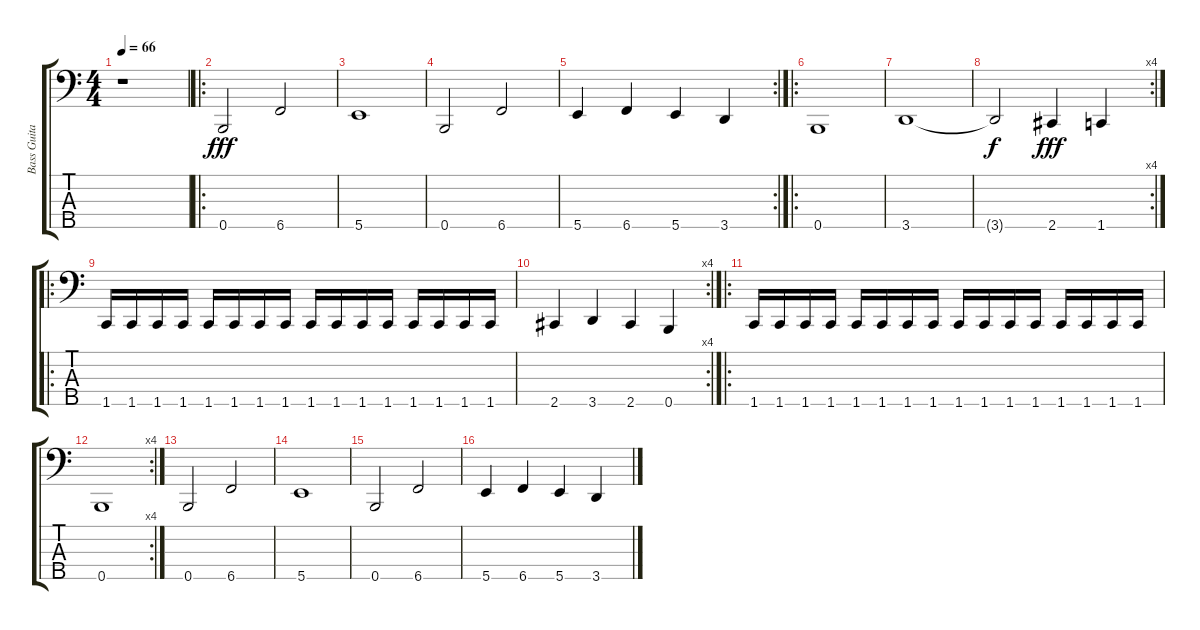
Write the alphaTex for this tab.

\track ("Bass Guitar" "Bass Guita") {instrument electricbassfinger}
\staff {score tabs}
\tuning (Gb2 D2 A1 E1 B0) {hide}
\ts (4 4)
\tempo 66
\clef f4
\ks c
r.1{dy fff} |
\ro
0.5.2 6.5.2 |
5.5.1 |
0.5.2 6.5.2 |
\rc 2
5.5.4 6.5.4 5.5.4 3.5.4 |
\ro
0.5.1 |
3.5.1 |
\rc 4
3.5{t}.2{dy f} 2.5.4{dy fff} 1.5.4 |
\ro
1.5.16 1.5.16 1.5.16 1.5.16 1.5.16 1.5.16 1.5.16 1.5.16 1.5.16 1.5.16 1.5.16 1.5.16 1.5.16 1.5.16 1.5.16 1.5.16 |
\rc 4
2.5.4 3.5.4 2.5.4 0.5.4 |
\ro
1.5.16 1.5.16 1.5.16 1.5.16 1.5.16 1.5.16 1.5.16 1.5.16 1.5.16 1.5.16 1.5.16 1.5.16 1.5.16 1.5.16 1.5.16 1.5.16 |
\rc 4
0.5.1 |
0.5.2 6.5.2 |
5.5.1 |
0.5.2 6.5.2 |
5.5.4 6.5.4 5.5.4 3.5.4
